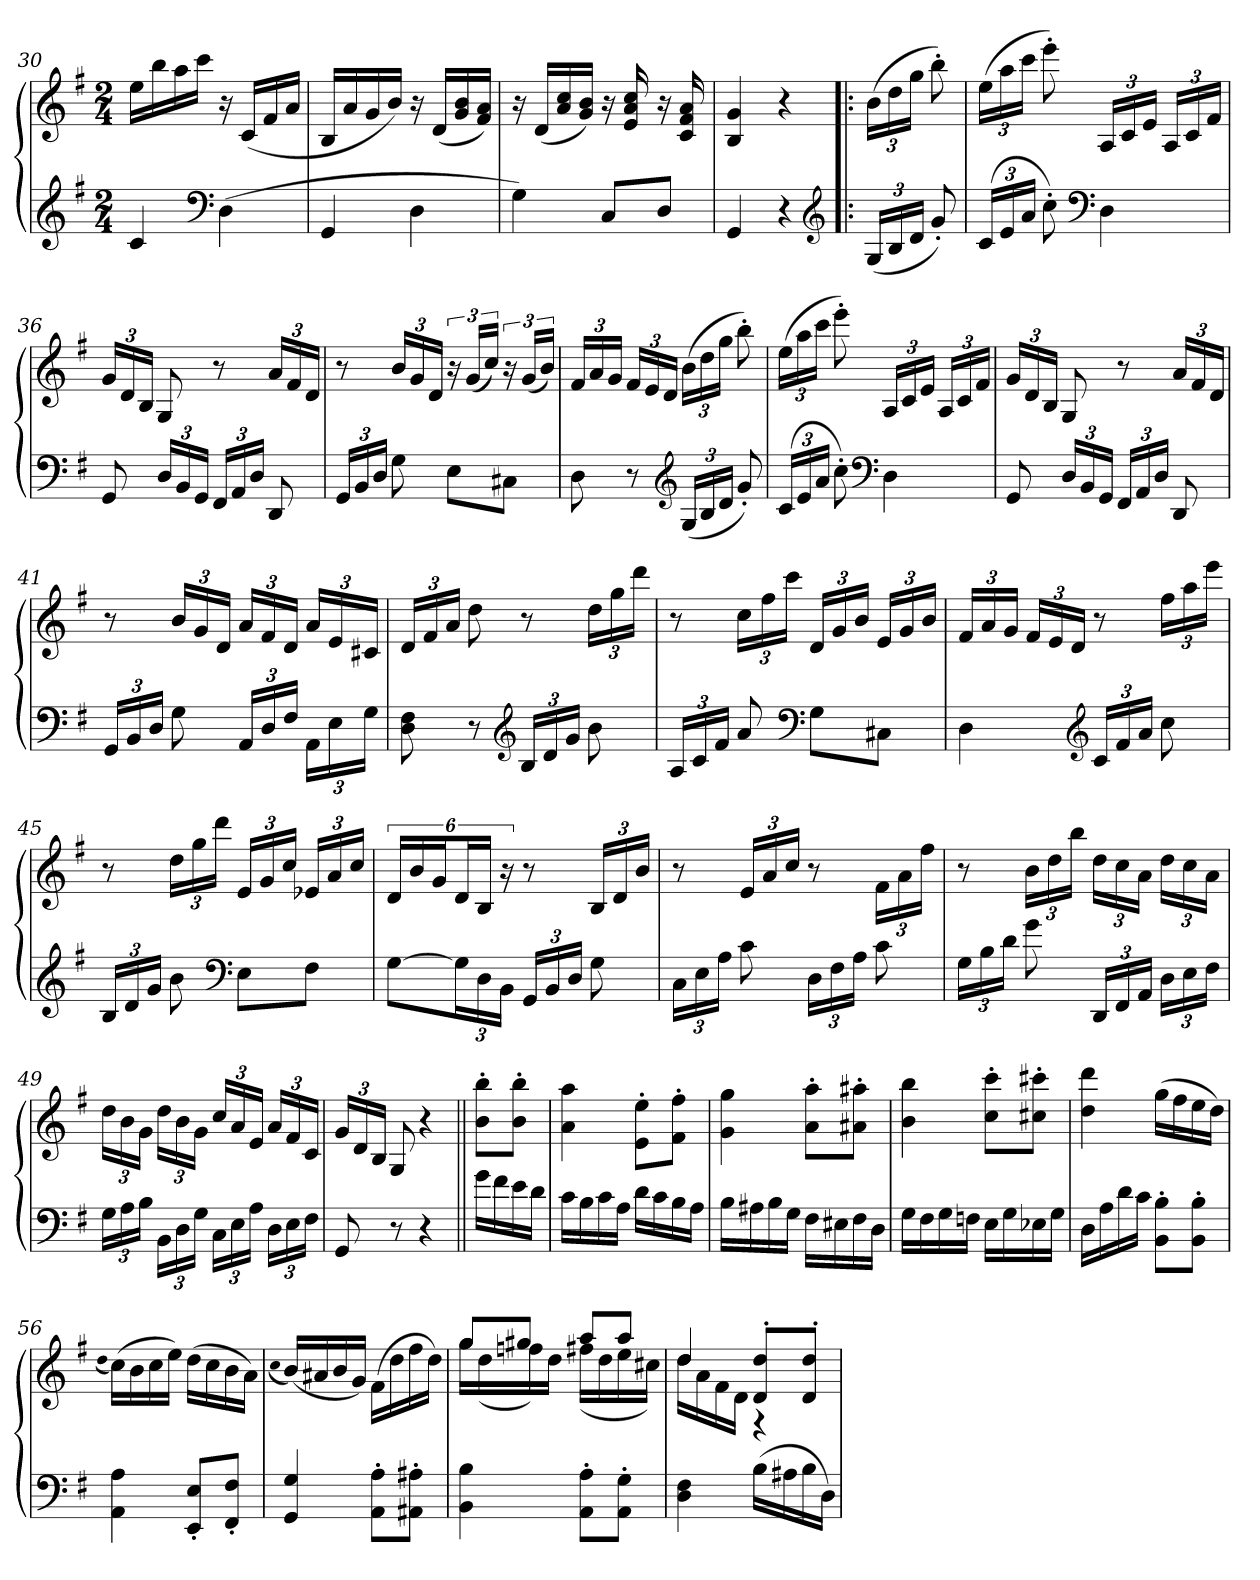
**kern	**kern
*part1	*part1
*staff2	*staff1
*clefG2	*clefG2
*k[f#]	*k[f#]
*M2/4	*M2/4
=30	=30
4c	16eeLL
.	16bb
.	16aa
.	16cccJJ
*clefF4	*
(4D	16r
.	(16cLL
.	16f#
.	16aJJ
=31	=31
4GG	16BLL
.	16a
.	16g
.	16bJJ)
4D	16r
.	(16dLL
.	16g 16b
.	16f# 16aJJ)
=32	=32
4G)	16r
.	(16dLL
.	16a 16cc
.	16g 16bJJ)
8CL	16r
.	16e 16a 16cc
8DJ	16r
.	16c 16f# 16a
=33	=33
4GG	4B 4g
4r	4r
*clefG2	*
=34!|:	=34!|:
(24GLL	(24bLL
24B	24dd
24dJJ	24ggJJ
8g')	8bb')
=35	=35
(24cLL	(24eeLL
24e	24aa
24aJJ	24cccJJ
8cc')	8eee')
*clefF4	*
4D	24ALL
.	24c
.	24eJJ
.	24ALL
.	24c
.	24f#JJ
=36	=36
8GG	24gLL
.	24d
.	24BJJ
24DLL	8G
24BB	.
24GGJJ	.
24FF#LL	8r
24AA	.
24DJJ	.
8DD	24aLL
.	24f#
.	24dJJ
=37	=37
24GGLL	8r
24BB	.
24DJJ	.
8G	24bLL
.	24g
.	24dJJ
8EL	24r
.	(24gLL
.	24ccJJ)
8C#XJ	24r
.	(24gLL
.	24bJJ)
=38	=38
8D	24f#LL
.	24a
.	24gJJ
8r	24f#LL
.	24e
.	24dJJ
*clefG2	*
(24GLL	(24bLL
24B	24dd
24dJJ	24ggJJ
8g')	8bb')
=39	=39
(24cLL	(24eeLL
24e	24aa
24aJJ	24cccJJ
8cc')	8eee')
*clefF4	*
4D	24ALL
.	24c
.	24eJJ
.	24ALL
.	24c
.	24f#JJ
=40	=40
8GG	24gLL
.	24d
.	24BJJ
24DLL	8G
24BB	.
24GGJJ	.
24FF#LL	8r
24AA	.
24DJJ	.
8DD	24aLL
.	24f#
.	24dJJ
=41	=41
24GGLL	8r
24BB	.
24DJJ	.
8G	24bLL
.	24g
.	24dJJ
24AALL	24aLL
24D	24f#
24F#JJ	24dJJ
24AALL	24aLL
24E	24e
24GJJ	24c#XJJ
=42	=42
8D 8F#	24dLL
.	24f#
.	24aJJ
8r	8dd
*clefG2	*
24BLL	8r
24d	.
24gJJ	.
8b	24ddLL
.	24gg
.	24dddJJ
=43	=43
24ALL	8r
24c	.
24f#JJ	.
8a	24ccLL
.	24ff#
.	24cccJJ
*clefF4	*
8GL	24dLL
.	24g
.	24bJJ
8C#XJ	24eLL
.	24g
.	24bJJ
=44	=44
4D	24f#LL
.	24a
.	24gJJ
.	24f#LL
.	24e
.	24dJJ
*clefG2	*
24cLL	8r
24f#	.
24aJJ	.
8cc	24ff#LL
.	24aa
.	24eeeJJ
=45	=45
24BLL	8r
24d	.
24gJJ	.
8b	24ddLL
.	24gg
.	24dddJJ
*clefF4	*
8EL	24eLL
.	24g
.	24ccJJ
8F#J	24e-XLL
.	24a
.	24ccJJ
=46	=46
[8GL	24dLL
.	24b
.	24gJ
24GL]	24dL
24D	24BJJ
24BBJJ	24r
24GGLL	8r
24BB	.
24DJJ	.
8G	24BLL
.	24d
.	24bJJ
=47	=47
24CLL	8r
24E	.
24AJJ	.
8c	24eLL
.	24a
.	24ccJJ
24DLL	8r
24F#	.
24AJJ	.
8c	24f#LL
.	24a
.	24ff#JJ
=48	=48
24GLL	8r
24B	.
24dJJ	.
8g	24bLL
.	24dd
.	24bbJJ
24DDLL	24ddLL
24FF#	24cc
24AAJJ	24aJJ
24DLL	24ddLL
24E	24cc
24F#JJ	24aJJ
=49	=49
24GLL	24ddLL
24A	24b
24BJJ	24gJJ
24BBLL	24ddLL
24D	24b
24GJJ	24gJJ
24CLL	24ccLL
24E	24a
24AJJ	24eJJ
24DLL	24aLL
24E	24f#
24F#JJ	24cJJ
=50	=50
8GG	24gLL
.	24d
.	24BJJ
8r	8G
4r	4r
=51||	=51||
16gLL	8b' 8bb'L
16f#	.
16e	8b' 8bb'J
16dJJ	.
=52	=52
16cLL	4a 4aa
16B	.
16c	.
16AJJ	.
16dLL	8e' 8ee'L
16c	.
16B	8f#' 8ff#'J
16AJJ	.
=53	=53
16BLL	4g 4gg
16A#X	.
16B	.
16GJJ	.
16F#LL	8a' 8aa'L
16E#X	.
16F#	8a#X' 8aa#X'J
16DJJ	.
=54	=54
16GLL	4b 4bb
16F#	.
16G	.
16FnJJ	.
16ELL	8cc' 8ccc'L
16G	.
16E-X	8cc#X' 8ccc#X'J
16GJJ	.
=55	=55
16DLL	4dd 4ddd
16A	.
16d	.
16cJJ	.
8BB' 8B'L	(16ggLL
.	16ff#
8BB' 8B'J	16ee
.	16ddJJ)
=56	=56
.	(qdd
4AA 4A	(16ccLL)
.	16b
.	16cc
.	16eeJJ)
8EE' 8E'L	(16ddLL
.	16cc
8FF#' 8F#'J	16b
.	16aJJ)
=57	=57
.	(qcc
4GG 4G	(16bLL)
.	16a#X
.	16b
.	16gJJ)
8AA' 8A'L	(16f#LL
.	16dd
8AA#X' 8A#X'J	16ff#
.	16ddJJ)
=58	=58
*	*^
4BB 4B	8ggL	16ggLL
.	.	(16dd
.	8gg#XJ	16ffn)
.	.	16ddJJ
8AA' 8A'L	8aaL	(16ff#XLL
.	.	16dd
8AA' 8G'J	8aaJ	16ee
.	.	16cc#XJJ)
=59	=59	=59
4D 4F#	4dd	16ddLL
.	.	16a
.	.	16f#
.	.	16dJJ
(16BLL	8d' 8dd'L	4r
16A#X	.	.
16B	8d' 8dd'J	.
16DJJ)	.	.
*	*v	*v
=	=
*-	*-
